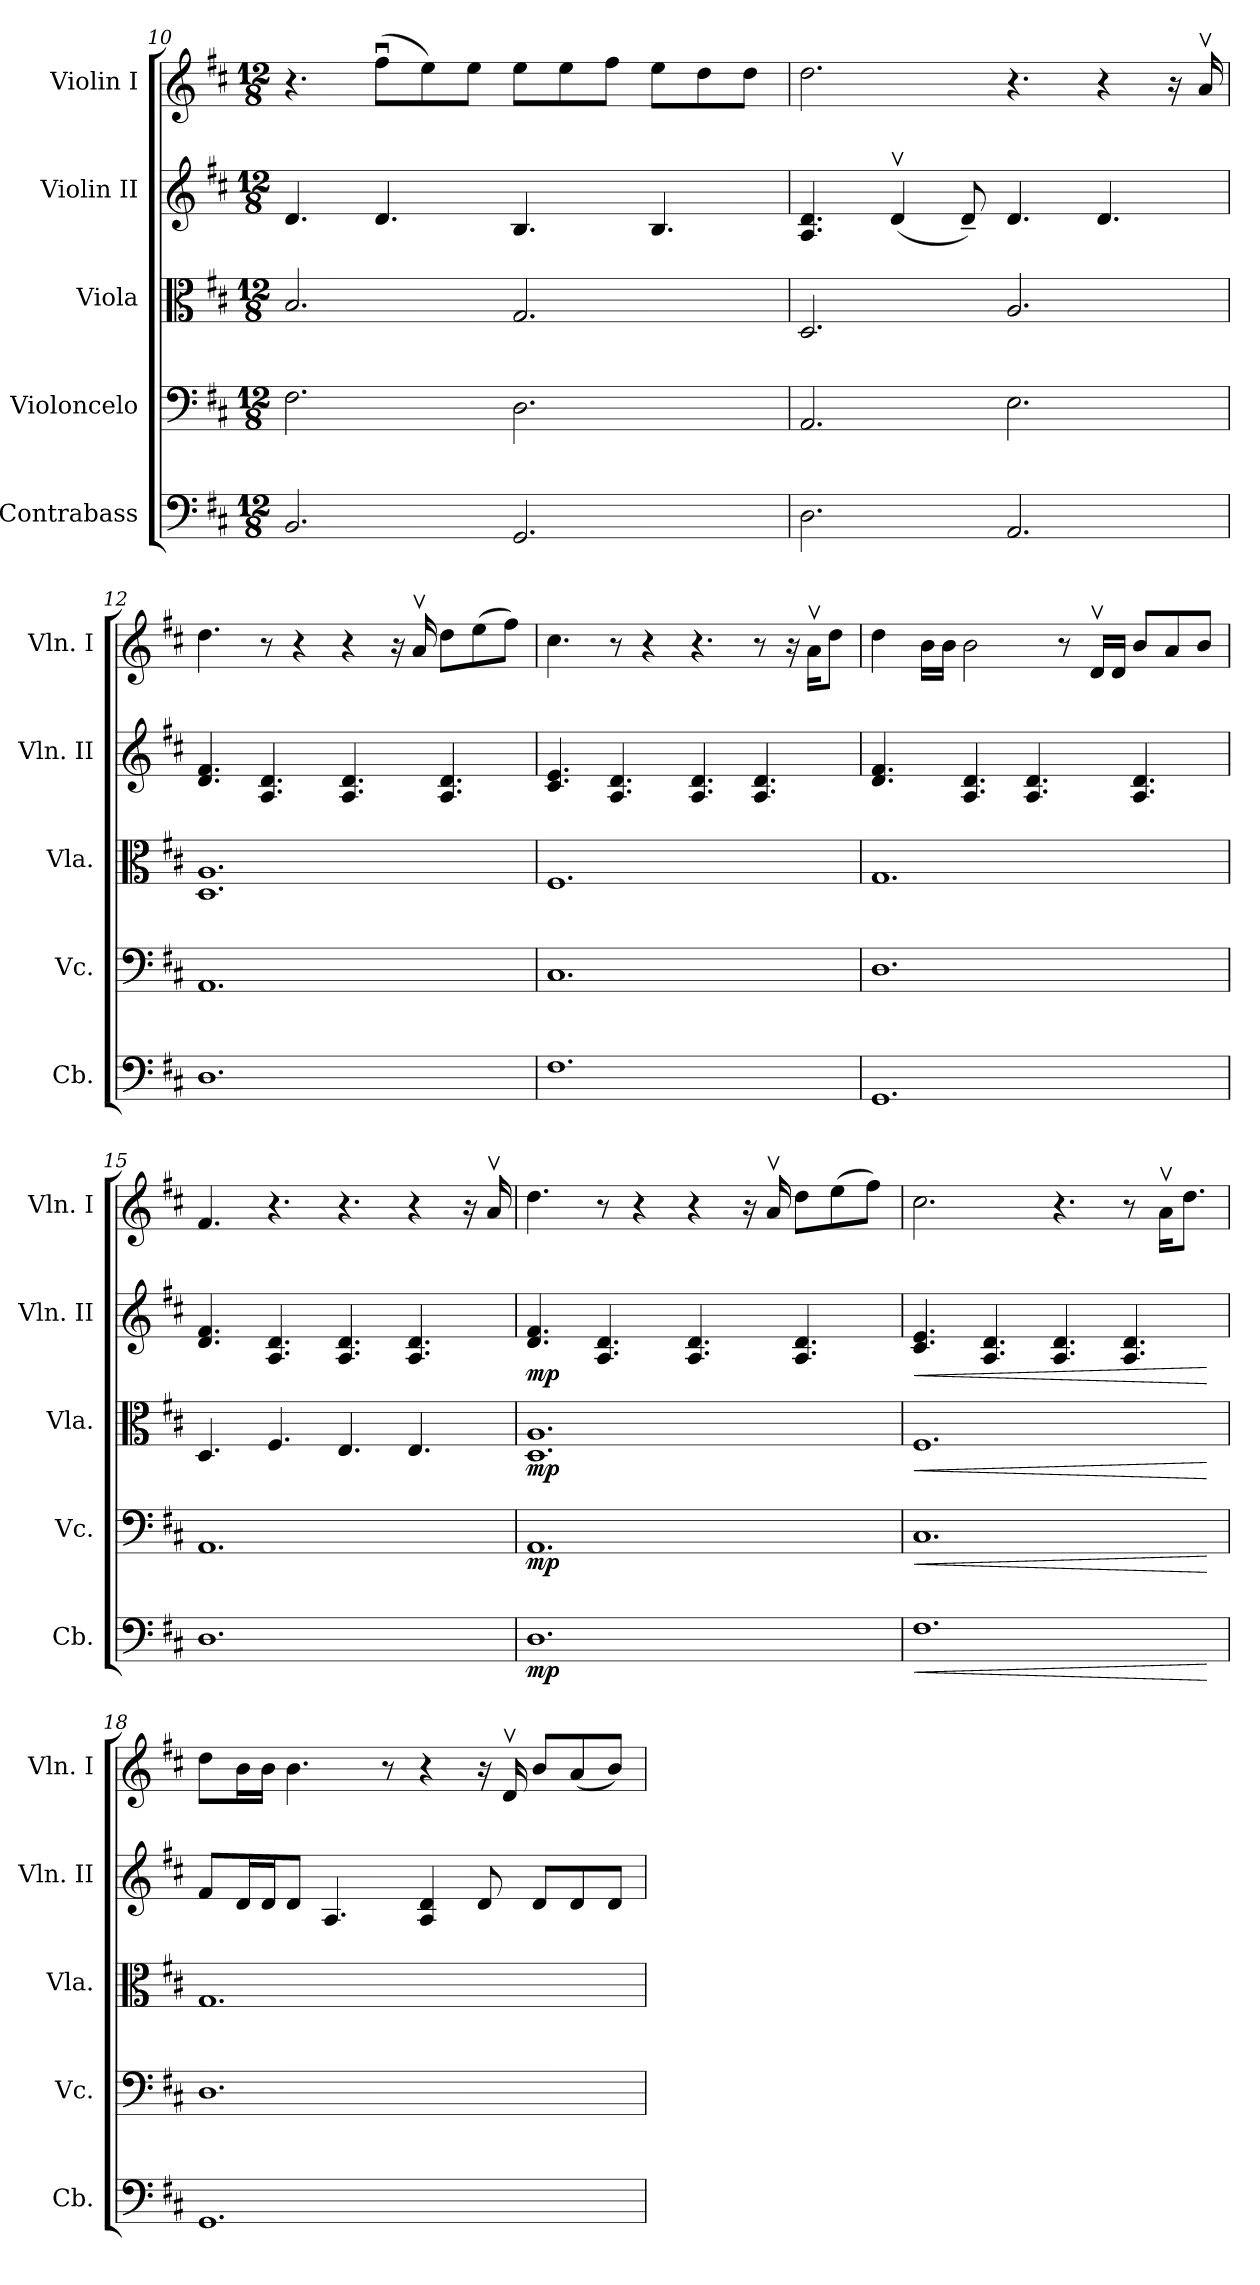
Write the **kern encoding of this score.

**kern	**dynam	**kern	**dynam	**kern	**dynam	**kern	**dynam	**kern
*part5	*part5	*part4	*part4	*part3	*part3	*part2	*part2	*part1
*staff5	*staff5	*staff4	*staff4	*staff3	*staff3	*staff2	*staff2	*staff1
*I"Contrabass	*	*I"Violoncelo	*	*I"Viola	*	*I"Violin II	*	*I"Violin I
*I'Cb.	*	*I'Vc.	*	*I'Vla.	*	*I'Vln. II	*	*I'Vln. I
*clefF4	*	*clefF4	*	*clefC3	*	*clefG2	*	*clefG2
*ITrd7c12	*	*	*	*	*	*	*	*
*k[f#c#]	*	*k[f#c#]	*	*k[f#c#]	*	*k[f#c#]	*	*k[f#c#]
*D:	*	*D:	*	*D:	*	*D:	*	*D:
*M12/8	*	*M12/8	*	*M12/8	*	*M12/8	*	*M12/8
=10	=10	=10	=10	=10	=10	=10	=10	=10
2.BBB/	.	2.F#\	.	2.B/	.	4.d/	.	4.r
.	.	.	.	.	.	4.d/	.	(8ff#u\L
.	.	.	.	.	.	.	.	8ee\)
.	.	.	.	.	.	.	.	8ee\J
2.GGG/	.	2.D\	.	2.G/	.	4.B/	.	8ee\L
.	.	.	.	.	.	.	.	8ee\
.	.	.	.	.	.	.	.	8ff#\J
.	.	.	.	.	.	4.B/	.	8ee\L
.	.	.	.	.	.	.	.	8dd\
.	.	.	.	.	.	.	.	8dd\J
=11	=11	=11	=11	=11	=11	=11	=11	=11
2.DD\	.	2.AA/	.	2.D/	.	4.A/ 4.d/	.	2.dd\
.	.	.	.	.	.	(4dv/	.	.
.	.	.	.	.	.	8d~/)	.	.
2.AAA/	.	2.E\	.	2.A/	.	4.d/	.	4.r
.	.	.	.	.	.	4.d/	.	4r
.	.	.	.	.	.	.	.	16r
.	.	.	.	.	.	.	.	16av/
=12	=12	=12	=12	=12	=12	=12	=12	=12
1.DD	.	1.AA	.	1.D 1.A	.	4.d/ 4.f#/	.	4.dd\
.	.	.	.	.	.	4.A/ 4.d/	.	8r
.	.	.	.	.	.	.	.	4r
.	.	.	.	.	.	4.A/ 4.d/	.	4r
.	.	.	.	.	.	.	.	16r
.	.	.	.	.	.	.	.	16av/
.	.	.	.	.	.	4.A/ 4.d/	.	8dd\L
.	.	.	.	.	.	.	.	(8ee\
.	.	.	.	.	.	.	.	8ff#\J)
!!LO:PB:g=z
=13	=13	=13	=13	=13	=13	=13	=13	=13
1.FF#	.	1.C#	.	1.F#	.	4.c#/ 4.e/	.	4.cc#\
.	.	.	.	.	.	4.A/ 4.d/	.	8r
.	.	.	.	.	.	.	.	4r
.	.	.	.	.	.	4.A/ 4.d/	.	4.r
.	.	.	.	.	.	4.A/ 4.d/	.	8r
.	.	.	.	.	.	.	.	16r
.	.	.	.	.	.	.	.	16av\KL
.	.	.	.	.	.	.	.	8dd\J
=14	=14	=14	=14	=14	=14	=14	=14	=14
1.GGG	.	1.D	.	1.G	.	4.d/ 4.f#/	.	4dd\
.	.	.	.	.	.	.	.	16b\LL
.	.	.	.	.	.	.	.	16b\JJ
.	.	.	.	.	.	4.A/ 4.d/	.	2b\
.	.	.	.	.	.	4.A/ 4.d/	.	.
.	.	.	.	.	.	.	.	8r
.	.	.	.	.	.	.	.	16dv/LL
.	.	.	.	.	.	.	.	16d/JJ
.	.	.	.	.	.	4.A/ 4.d/	.	8b/L
.	.	.	.	.	.	.	.	8a/
.	.	.	.	.	.	.	.	8b/J
=15	=15	=15	=15	=15	=15	=15	=15	=15
1.DD	.	1.AA	.	4.D/	.	4.d/ 4.f#/	.	4.f#/
.	.	.	.	4.F#/	.	4.A/ 4.d/	.	4.r
.	.	.	.	4.E/	.	4.A/ 4.d/	.	4.r
.	.	.	.	4.E/	.	4.A/ 4.d/	.	4r
.	.	.	.	.	.	.	.	16r
.	.	.	.	.	.	.	.	16av/
=16	=16	=16	=16	=16	=16	=16	=16	=16
!	!LO:DY:b	!	!LO:DY:b	!	!LO:DY:b	!	!LO:DY:b	!
1.DD	mp	1.AA	mp	1.D 1.A	mp	4.d/ 4.f#/	mp	4.dd\
.	.	.	.	.	.	4.A/ 4.d/	.	8r
.	.	.	.	.	.	.	.	4r
.	.	.	.	.	.	4.A/ 4.d/	.	4r
.	.	.	.	.	.	.	.	16r
.	.	.	.	.	.	.	.	16av/
.	.	.	.	.	.	4.A/ 4.d/	.	8dd\L
.	.	.	.	.	.	.	.	(8ee\
.	.	.	.	.	.	.	.	8ff#\J)
!!LO:LB:g=z
=17	=17	=17	=17	=17	=17	=17	=17	=17
!	!LO:HP:b	!	!LO:HP:b	!	!LO:HP:b	!	!LO:HP:b	!
1.FF#	<	1.C#	<	1.F#	<	4.c#/ 4.e/	<	2.cc#\
.	.	.	.	.	.	4.A/ 4.d/	.	.
.	.	.	.	.	.	4.A/ 4.d/	.	4.r
.	.	.	.	.	.	4.A/ 4.d/	.	8r
.	.	.	.	.	.	.	.	16av\KL
.	.	.	.	.	.	.	.	8.dd\J
.	[	.	[	.	[	.	[	.
=18	=18	=18	=18	=18	=18	=18	=18	=18
1.GGG	.	1.D	.	1.G	.	8f#/L	.	8dd\L
.	.	.	.	.	.	16d/L	.	16b\L
.	.	.	.	.	.	16d/J	.	16b\JJ
.	.	.	.	.	.	8d/J	.	4.b\
.	.	.	.	.	.	4.A/	.	.
.	.	.	.	.	.	.	.	8r
.	.	.	.	.	.	4A/ 4d/	.	4r
.	.	.	.	.	.	8d/	.	16r
.	.	.	.	.	.	.	.	16dv/
.	.	.	.	.	.	8d/L	.	8b/L
.	.	.	.	.	.	8d/	.	(8a/
.	.	.	.	.	.	8d/J	.	8b/J)
=	=	=	=	=	=	=	=	=
*-	*-	*-	*-	*-	*-	*-	*-	*-
